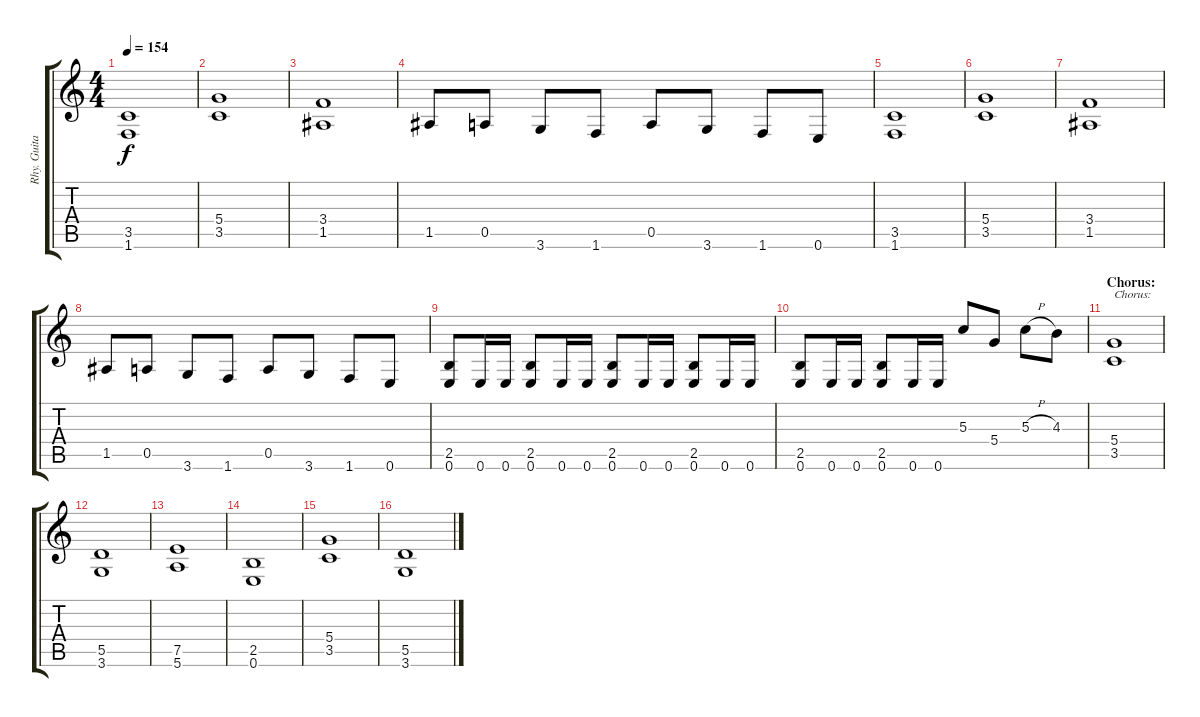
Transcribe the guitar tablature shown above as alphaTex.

\track ("Rhy. Guitar 1" "Rhy. Guita") {instrument distortionguitar}
\staff {score tabs}
\tuning (E4 B3 G3 D3 A2 E2) {hide}
\ts (4 4)
\tempo 154
\clef g2
\ks c
(3.5 1.6).1{dy f} |
(5.4 3.5).1 |
(3.4 1.5).1 |
1.5.8 0.5.8 3.6.8 1.6.8 0.5.8 3.6.8 1.6.8 0.6.8 |
(3.5 1.6).1 |
(5.4 3.5).1 |
(3.4 1.5).1 |
1.5.8 0.5.8 3.6.8 1.6.8 0.5.8 3.6.8 1.6.8 0.6.8 |
(2.5 0.6).8 0.6.16 0.6.16 (2.5 0.6).8 0.6.16 0.6.16 (2.5 0.6).8 0.6.16 0.6.16 (2.5 0.6).8 0.6.16 0.6.16 |
(2.5 0.6).8 0.6.16 0.6.16 (2.5 0.6).8 0.6.16 0.6.16 5.3.8 5.4.8 5.3{h}.8 4.3.8 |
\section ("" "Chorus:")
(5.4 3.5).1{txt "Chorus:"} |
(5.5 3.6).1 |
(7.5 5.6).1 |
(2.5 0.6).1 |
(5.4 3.5).1 |
(5.5 3.6).1
